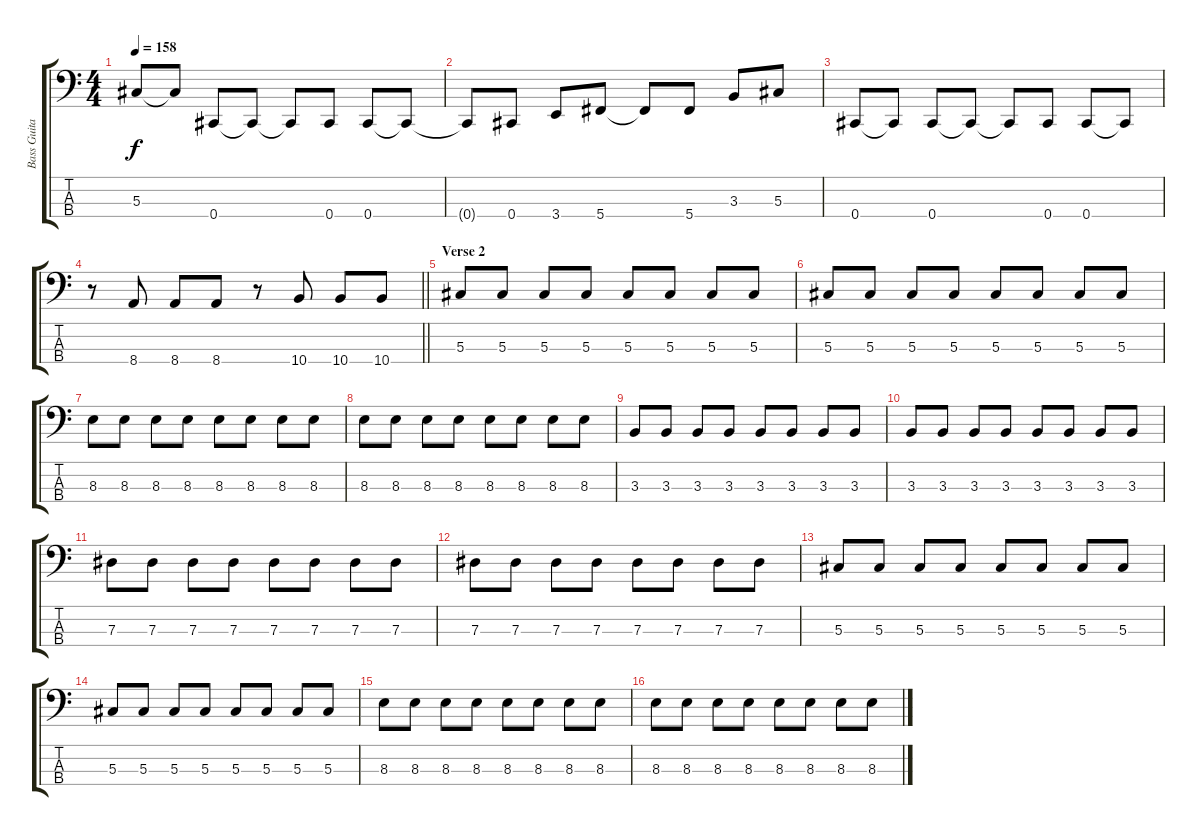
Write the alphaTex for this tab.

\track ("Bass Guitar" "Bass Guita") {instrument electricbassfinger}
\staff {score tabs}
\tuning (Gb2 Db2 Ab1 Db1) {hide}
\ts (4 4)
\tempo 158
\clef f4
\ks c
5.3.8{dy f} 5.3{t}.8 0.4.8 0.4{t}.8 0.4{t}.8 0.4.8 0.4.8 0.4{t}.8 |
0.4{t}.8 0.4.8 3.4.8 5.4.8 5.4{t}.8 5.4.8 3.3.8 5.3.8 |
0.4.8 0.4{t}.8 0.4.8 0.4{t}.8 0.4{t}.8 0.4.8 0.4.8 0.4{t}.8 |
\barLineRight lightlight
r.8 8.4.8 8.4.8 8.4.8 r.8 10.4.8 10.4.8 10.4.8 |
\section ("" "Verse 2")
5.3.8 5.3.8 5.3.8 5.3.8 5.3.8 5.3.8 5.3.8 5.3.8 |
5.3.8 5.3.8 5.3.8 5.3.8 5.3.8 5.3.8 5.3.8 5.3.8 |
8.3.8 8.3.8 8.3.8 8.3.8 8.3.8 8.3.8 8.3.8 8.3.8 |
8.3.8 8.3.8 8.3.8 8.3.8 8.3.8 8.3.8 8.3.8 8.3.8 |
3.3.8 3.3.8 3.3.8 3.3.8 3.3.8 3.3.8 3.3.8 3.3.8 |
3.3.8 3.3.8 3.3.8 3.3.8 3.3.8 3.3.8 3.3.8 3.3.8 |
7.3.8 7.3.8 7.3.8 7.3.8 7.3.8 7.3.8 7.3.8 7.3.8 |
7.3.8 7.3.8 7.3.8 7.3.8 7.3.8 7.3.8 7.3.8 7.3.8 |
5.3.8 5.3.8 5.3.8 5.3.8 5.3.8 5.3.8 5.3.8 5.3.8 |
5.3.8 5.3.8 5.3.8 5.3.8 5.3.8 5.3.8 5.3.8 5.3.8 |
8.3.8 8.3.8 8.3.8 8.3.8 8.3.8 8.3.8 8.3.8 8.3.8 |
8.3.8 8.3.8 8.3.8 8.3.8 8.3.8 8.3.8 8.3.8 8.3.8
